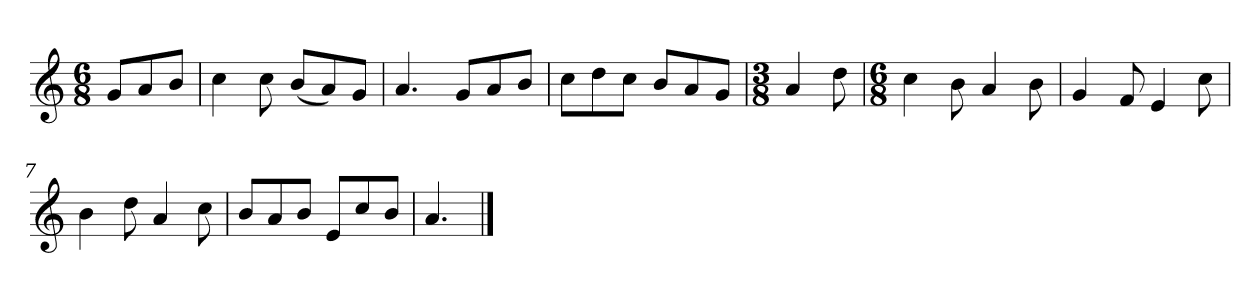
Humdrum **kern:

**kern
*part1
*staff1
*k[]
*M6/8
*MM120
=
8gL
8a
8bJ
=1
4cc
8cc
(8bL
8a)
8gJ
=2
4.a
8gL
8a
8bJ
=3
8ccL
8dd
8ccJ
8bL
8a
8gJ
=4
*M3/8
4a
8dd
=5
*M6/8
4cc
8b
4a
8b
=6
4g
8f
4e
8cc
=7
4b
8dd
4a
8cc
=8
8bL
8a
8bJ
8eL
8cc
8bJ
=9
4.a
==
*-
